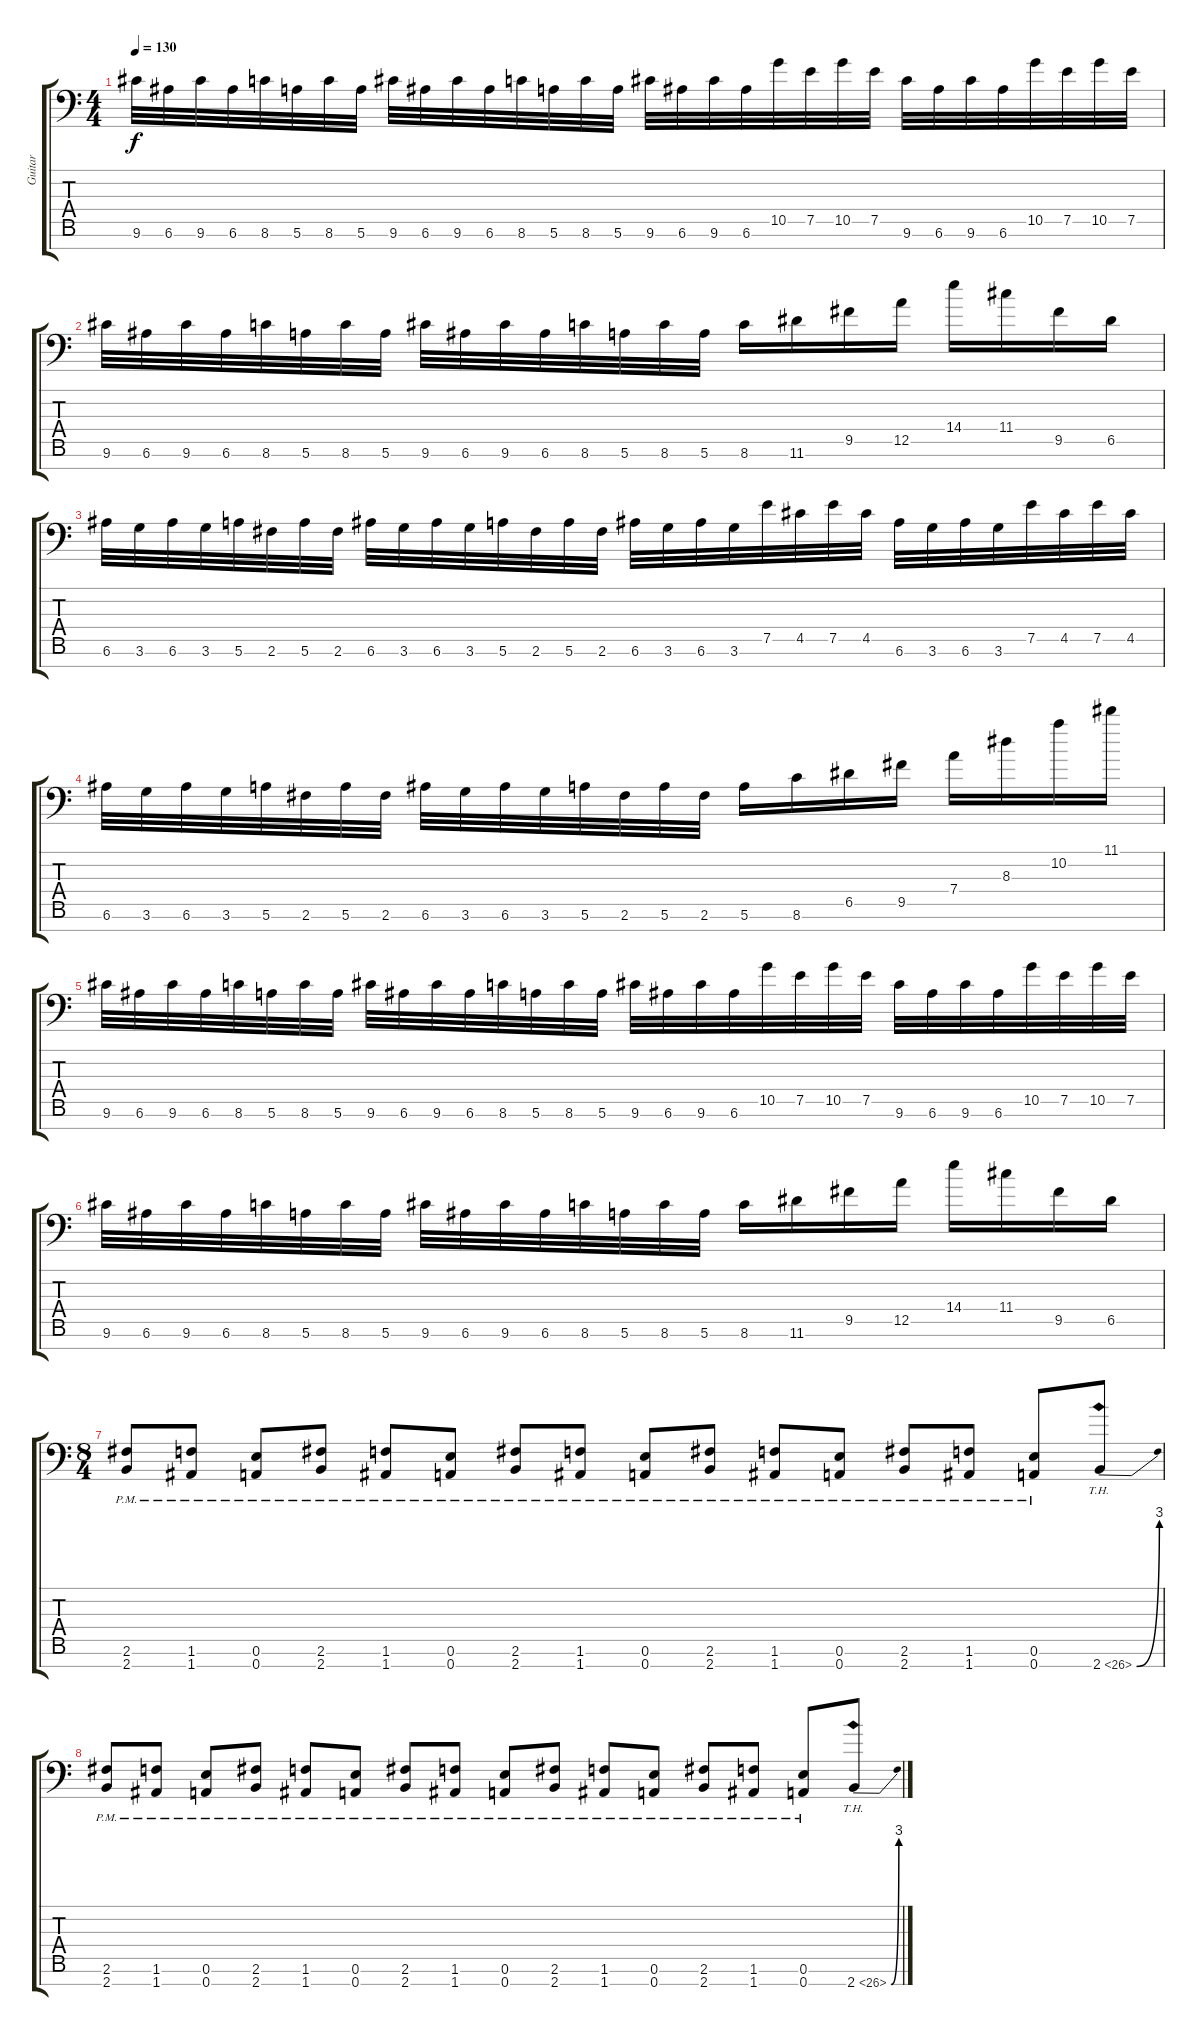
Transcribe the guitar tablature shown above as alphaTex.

\track ("Guitar" "Guitar") {instrument distortionguitar}
\staff {score tabs}
\tuning (E4 B3 G3 D3 A2 E2 A1) {hide}
\ts (4 4)
\tempo 130
\clef f4
\ks c
9.6.32{dy f} 6.6.32 9.6.32 6.6.32 8.6.32 5.6.32 8.6.32 5.6.32 9.6.32 6.6.32 9.6.32 6.6.32 8.6.32 5.6.32 8.6.32 5.6.32 9.6.32 6.6.32 9.6.32 6.6.32 10.5.32 7.5.32 10.5.32 7.5.32 9.6.32 6.6.32 9.6.32 6.6.32 10.5.32 7.5.32 10.5.32 7.5.32 |
9.6.32 6.6.32 9.6.32 6.6.32 8.6.32 5.6.32 8.6.32 5.6.32 9.6.32 6.6.32 9.6.32 6.6.32 8.6.32 5.6.32 8.6.32 5.6.32 8.6.16 11.6.16 9.5.16 12.5.16 14.4.16 11.4.16 9.5.16 6.5.16 |
6.6.32 3.6.32 6.6.32 3.6.32 5.6.32 2.6.32 5.6.32 2.6.32 6.6.32 3.6.32 6.6.32 3.6.32 5.6.32 2.6.32 5.6.32 2.6.32 6.6.32 3.6.32 6.6.32 3.6.32 7.5.32 4.5.32 7.5.32 4.5.32 6.6.32 3.6.32 6.6.32 3.6.32 7.5.32 4.5.32 7.5.32 4.5.32 |
6.6.32 3.6.32 6.6.32 3.6.32 5.6.32 2.6.32 5.6.32 2.6.32 6.6.32 3.6.32 6.6.32 3.6.32 5.6.32 2.6.32 5.6.32 2.6.32 5.6.16 8.6.16 6.5.16 9.5.16 7.4.16 8.3.16 10.2.16 11.1.16 |
9.6.32 6.6.32 9.6.32 6.6.32 8.6.32 5.6.32 8.6.32 5.6.32 9.6.32 6.6.32 9.6.32 6.6.32 8.6.32 5.6.32 8.6.32 5.6.32 9.6.32 6.6.32 9.6.32 6.6.32 10.5.32 7.5.32 10.5.32 7.5.32 9.6.32 6.6.32 9.6.32 6.6.32 10.5.32 7.5.32 10.5.32 7.5.32 |
9.6.32 6.6.32 9.6.32 6.6.32 8.6.32 5.6.32 8.6.32 5.6.32 9.6.32 6.6.32 9.6.32 6.6.32 8.6.32 5.6.32 8.6.32 5.6.32 8.6.16 11.6.16 9.5.16 12.5.16 14.4.16 11.4.16 9.5.16 6.5.16 |
\ts (8 4)
(2.6{pm} 2.7{pm}).8 (1.6{pm} 1.7{pm}).8 (0.6{pm} 0.7{pm}).8 (2.6{pm} 2.7{pm}).8 (1.6{pm} 1.7{pm}).8 (0.6{pm} 0.7{pm}).8 (2.6{pm} 2.7{pm}).8 (1.6{pm} 1.7{pm}).8 (0.6{pm} 0.7{pm}).8 (2.6{pm} 2.7{pm}).8 (1.6{pm} 1.7{pm}).8 (0.6{pm} 0.7{pm}).8 (2.6{pm} 2.7{pm}).8 (1.6{pm} 1.7{pm}).8 (0.6{pm} 0.7{pm}).8 2.7{be (bend 0 0 60 12) th 24}.8 |
(2.6{pm} 2.7{pm}).8 (1.6{pm} 1.7{pm}).8 (0.6{pm} 0.7{pm}).8 (2.6{pm} 2.7{pm}).8 (1.6{pm} 1.7{pm}).8 (0.6{pm} 0.7{pm}).8 (2.6{pm} 2.7{pm}).8 (1.6{pm} 1.7{pm}).8 (0.6{pm} 0.7{pm}).8 (2.6{pm} 2.7{pm}).8 (1.6{pm} 1.7{pm}).8 (0.6{pm} 0.7{pm}).8 (2.6{pm} 2.7{pm}).8 (1.6{pm} 1.7{pm}).8 (0.6{pm} 0.7{pm}).8 2.7{be (bend 0 0 60 12) th 24}.8
